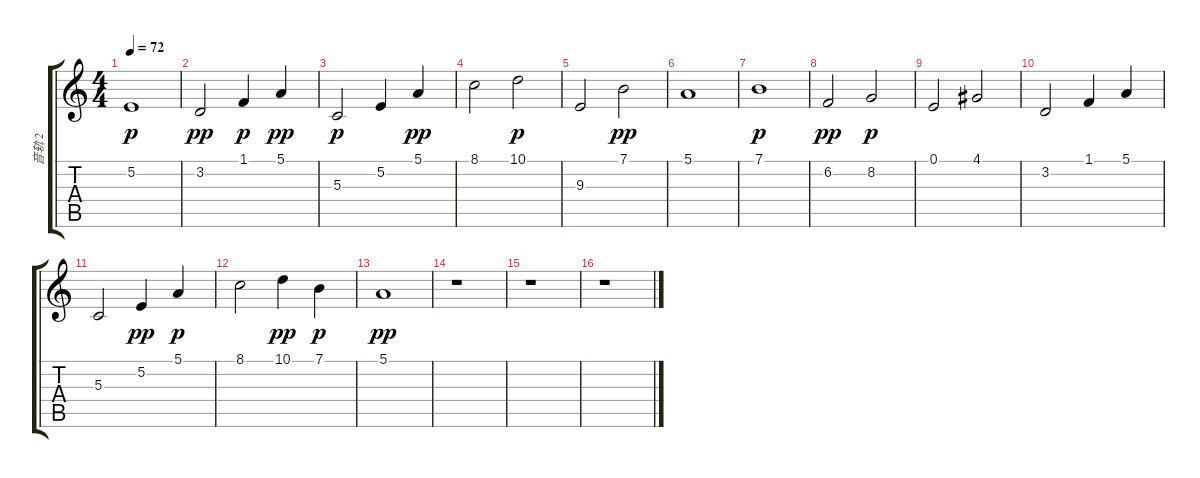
\track ("音轨 2" "音轨 2") {instrument recorder}
\staff {score tabs}
\tuning (E4 B3 G3 D3 A2 E2) {hide}
\ts (4 4)
\tempo 72
\clef g2
\ks c
5.2.1{dy p} |
3.2.2{dy pp} 1.1.4{dy p} 5.1.4{dy pp} |
5.3.2{dy p} 5.2.4 5.1.4{dy pp} |
8.1.2 10.1.2{dy p} |
9.3.2 7.1.2{dy pp} |
5.1.1 |
7.1.1{dy p} |
6.2.2{dy pp} 8.2.2{dy p} |
0.1.2 4.1.2 |
3.2.2 1.1.4 5.1.4 |
5.3.2 5.2.4{dy pp} 5.1.4{dy p} |
8.1.2 10.1.4{dy pp} 7.1.4{dy p} |
5.1.1{dy pp} |
r.1 |
r.1 |
r.1
